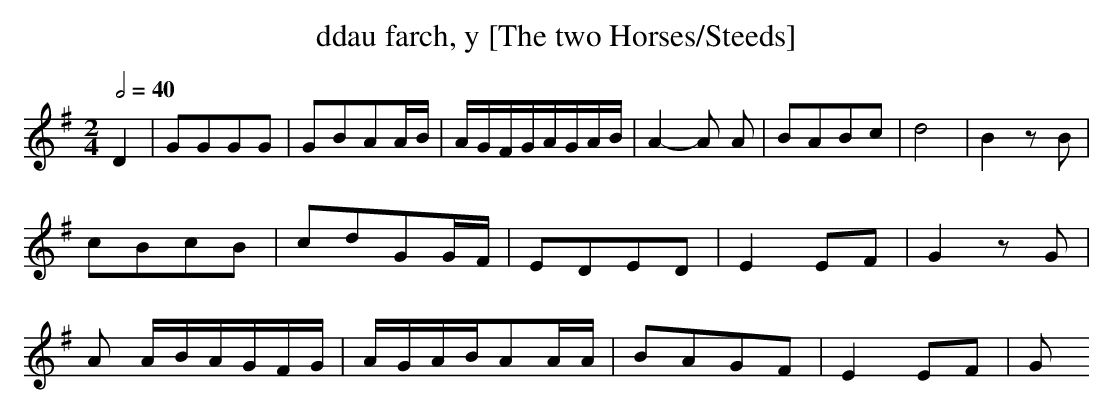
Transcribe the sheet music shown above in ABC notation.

X:1
T:ddau farch, y [The two Horses/Steeds]
M:2/4
L:1/8
Q:1/2=40
K:G
D2|GGGG|GBAA/B/|A/G/F/G/A/G/A/B/|A2-A A|BABc|d4|B2z B|
cBcB|cdGG/F/|EDED|E2E-F|G2zG|
A A/B/A/G/F/G/|A/G/A/B/AA/A/|BAGF|E2E-F|G
